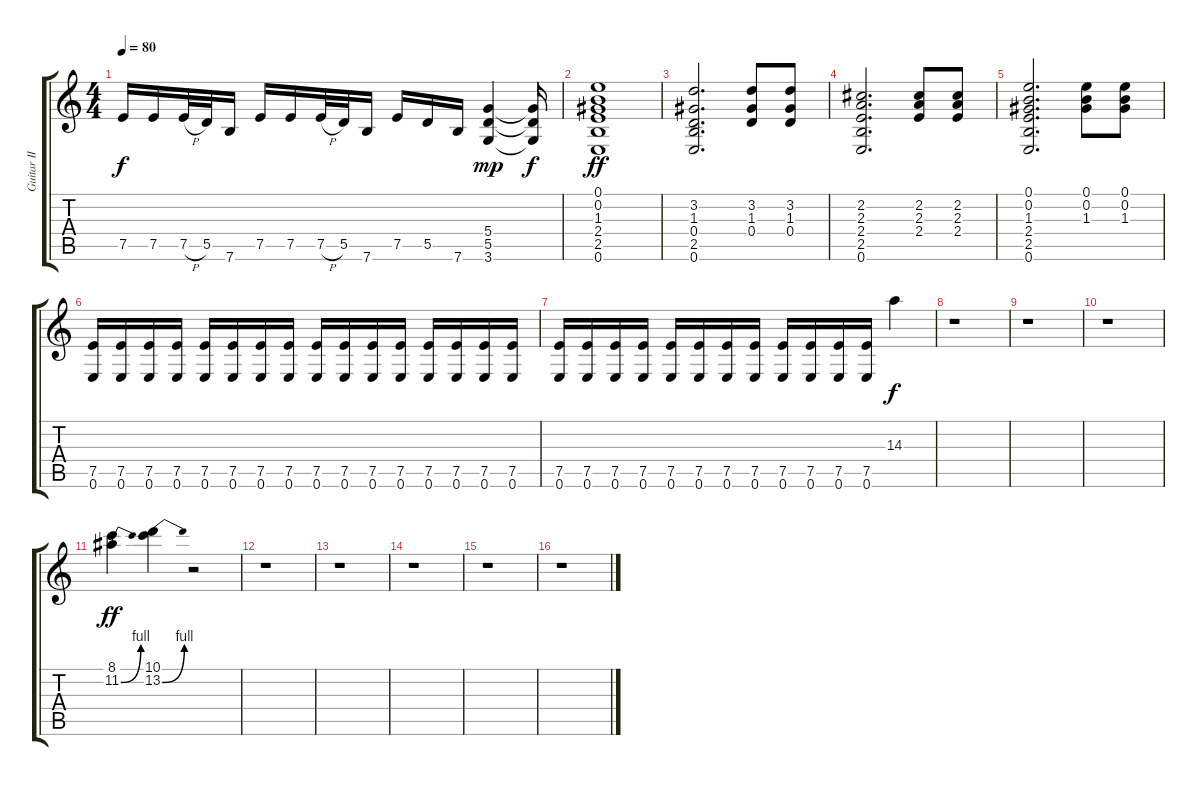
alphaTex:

\track ("Guitar II" "Guitar II") {instrument overdrivenguitar}
\staff {score tabs}
\tuning (E4 B3 G3 D3 A2 E2) {hide}
\ts (4 4)
\tempo 80
\clef g2
\ks c
7.5.16{dy f} 7.5.16 7.5{h}.32 5.5.32 7.6.16 7.5.16 7.5.16 7.5{h}.32 5.5.32 7.6.16 7.5.16 5.5.16 7.6.16 (5.4 5.5 3.6).4{dy mp} (5.4{t} 5.5{t} 3.6{t}).16{dy f} |
(0.1 0.2 1.3 2.4 2.5 0.6).1{dy ff} |
(3.2 1.3 0.4 2.5 0.6).2{d} (3.2 1.3 0.4).8 (3.2 1.3 0.4).8 |
(2.2 2.3 2.4 2.5 0.6).2{d} (2.2 2.3 2.4).8 (2.2 2.3 2.4).8 |
(0.1 0.2 1.3 2.4 2.5 0.6).2{d} (0.1 0.2 1.3).8 (0.1 0.2 1.3).8 |
(7.5 0.6).16 (7.5 0.6).16 (7.5 0.6).16 (7.5 0.6).16 (7.5 0.6).16 (7.5 0.6).16 (7.5 0.6).16 (7.5 0.6).16 (7.5 0.6).16 (7.5 0.6).16 (7.5 0.6).16 (7.5 0.6).16 (7.5 0.6).16 (7.5 0.6).16 (7.5 0.6).16 (7.5 0.6).16 |
(7.5 0.6).16 (7.5 0.6).16 (7.5 0.6).16 (7.5 0.6).16 (7.5 0.6).16 (7.5 0.6).16 (7.5 0.6).16 (7.5 0.6).16 (7.5 0.6).16 (7.5 0.6).16 (7.5 0.6).16 (7.5 0.6).16 14.3.4{dy f} |
r.1 |
r.1 |
r.1 |
(8.1 11.2{be (bend 0 0 60 4)}).4{dy ff} (10.1 13.2{be (bend 0 0 60 4)}).4 r.2 |
r.1 |
r.1 |
r.1 |
r.1 |
r.1
